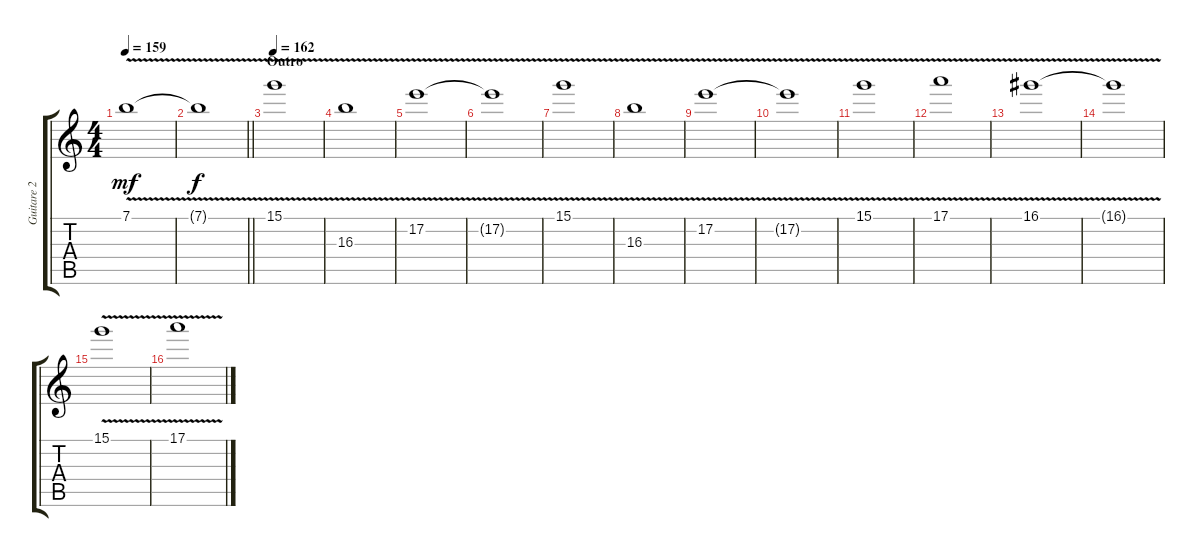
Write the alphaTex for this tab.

\track ("Guitare 2" "Guitare 2") {instrument overdrivenguitar}
\staff {score tabs}
\tuning (E4 B3 G3 D3 A2 E2) {hide}
\ts (4 4)
\tempo 159
\clef g2
\ks c
7.1{v}.1{dy mf} |
\barLineRight lightlight
7.1{t}.1{dy f} |
\section ("" "Outro")
\tempo 162
15.1{v}.1 |
16.3{v}.1 |
17.2{v}.1 |
17.2{t}.1 |
15.1{v}.1 |
16.3{v}.1 |
17.2{v}.1 |
17.2{t}.1 |
15.1{v}.1 |
17.1{v}.1 |
16.1{v}.1 |
16.1{t}.1 |
15.1{v}.1 |
17.1{v}.1
